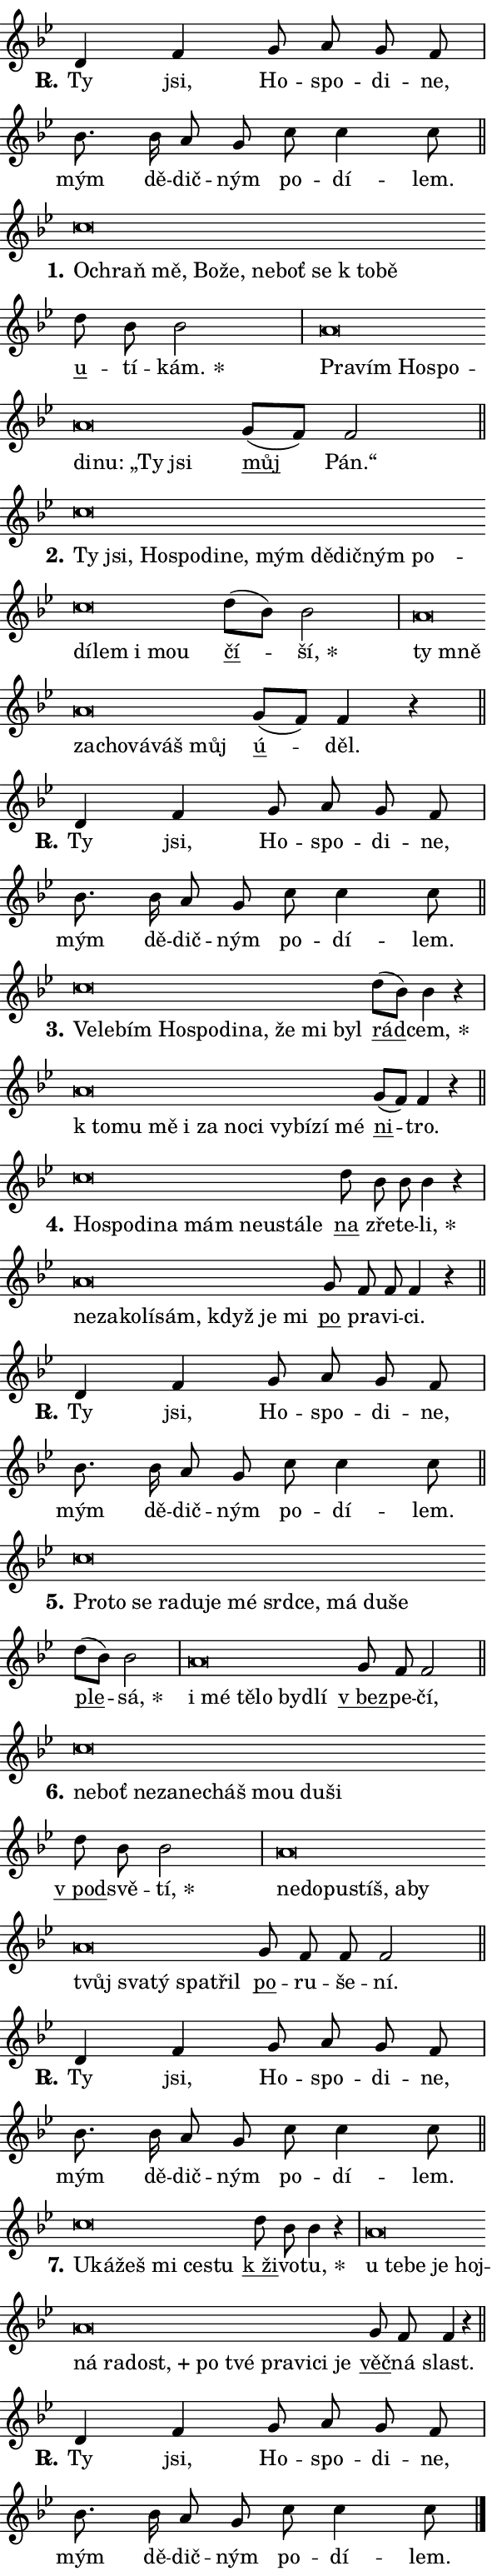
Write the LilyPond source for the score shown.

\version "2.24.0"
\header { tagline = "" }
\paper {
  indent = 0\cm
  top-margin = 0\cm
  right-margin = 0.13\cm % to fit lyric hyphens
  bottom-margin = 0\cm
  left-margin = 0\cm
  paper-width = 10\cm
  page-breaking = #ly:one-page-breaking
  system-system-spacing.basic-distance = #11
  score-system-spacing.basic-distance = #11
  ragged-last = ##f
}


%% Author: Thomas Morley
%% https://lists.gnu.org/archive/html/lilypond-user/2020-05/msg00002.html
#(define (line-position grob)
"Returns position of @var[grob} in current system:
   @code{'start}, if at first time-step
   @code{'end}, if at last time-step
   @code{'middle} otherwise
"
  (let* ((col (ly:item-get-column grob))
         (ln (ly:grob-object col 'left-neighbor))
         (rn (ly:grob-object col 'right-neighbor))
         (col-to-check-left (if (ly:grob? ln) ln col))
         (col-to-check-right (if (ly:grob? rn) rn col))
         (break-dir-left
           (and
             (ly:grob-property col-to-check-left 'non-musical #f)
             (ly:item-break-dir col-to-check-left)))
         (break-dir-right
           (and
             (ly:grob-property col-to-check-right 'non-musical #f)
             (ly:item-break-dir col-to-check-right))))
        (cond ((eqv? 1 break-dir-left) 'start)
              ((eqv? -1 break-dir-right) 'end)
              (else 'middle))))

#(define (tranparent-at-line-position vctor)
  (lambda (grob)
  "Relying on @code{line-position} select the relevant enry from @var{vctor}.
Used to determine transparency,"
    (case (line-position grob)
      ((end) (not (vector-ref vctor 0)))
      ((middle) (not (vector-ref vctor 1)))
      ((start) (not (vector-ref vctor 2))))))

noteHeadBreakVisibility =
#(define-music-function (break-visibility)(vector?)
"Makes @code{NoteHead}s transparent relying on @var{break-visibility}"
#{
  \override NoteHead.transparent =
    #(tranparent-at-line-position break-visibility)
#})

#(define delete-ledgers-for-transparent-note-heads
  (lambda (grob)
    "Reads whether a @code{NoteHead} is transparent.
If so this @code{NoteHead} is removed from @code{'note-heads} from
@var{grob}, which is supposed to be @code{LedgerLineSpanner}.
As a result ledgers are not printed for this @code{NoteHead}"
    (let* ((nhds-array (ly:grob-object grob 'note-heads))
           (nhds-list
             (if (ly:grob-array? nhds-array)
                 (ly:grob-array->list nhds-array)
                 '()))
           ;; Relies on the transparent-property being done before
           ;; Staff.LedgerLineSpanner.after-line-breaking is executed.
           ;; This is fragile ...
           (to-keep
             (remove
               (lambda (nhd)
                 (ly:grob-property nhd 'transparent #f))
               nhds-list)))
      ;; TODO find a better method to iterate over grob-arrays, similiar
      ;; to filter/remove etc for lists
      ;; For now rebuilt from scratch
      (set! (ly:grob-object grob 'note-heads)  '())
      (for-each
        (lambda (nhd)
          (ly:pointer-group-interface::add-grob grob 'note-heads nhd))
        to-keep))))

squashNotes = {
  \override NoteHead.X-extent = #'(-0.2 . 0.2)
  \override NoteHead.Y-extent = #'(-0.75 . 0)
  \override NoteHead.stencil =
    #(lambda (grob)
       (let ((pos (ly:grob-property grob 'staff-position)))
         (begin
           (if (< pos -7) (display "ERROR: Lower brevis then expected\n") (display ""))
           (if (<= pos -6) ly:text-interface::print ly:note-head::print))))
}
unSquashNotes = {
  \revert NoteHead.X-extent
  \revert NoteHead.Y-extent
  \revert NoteHead.stencil
}

hideNotes = \noteHeadBreakVisibility #begin-of-line-visible
unHideNotes = \noteHeadBreakVisibility #all-visible

% work-around for resetting accidentals
% https://lilypond.org/doc/v2.23/Documentation/notation/displaying-rhythms#unmetered-music
cadenzaMeasure = {
  \cadenzaOff
  \partial 1024 s1024
  \cadenzaOn
}

#(define-markup-command (accent layout props text) (markup?)
  "Underline accented syllable"
  (interpret-markup layout props
    #{\markup \override #'(offset . 4.3) \underline { #text }#}))

responsum = \markup \concat {
  "R" \hspace #-1.05 \path #0.1 #'((moveto 0 0.07) (lineto 0.9 0.8)) \hspace #0.05 "."
}

spaceSize = #0.6828661417322834 % exact space size for TeX Gyre Schola

\layout {
  \context {
    \Staff
    \remove "Time_signature_engraver"
    \override LedgerLineSpanner.after-line-breaking = #delete-ledgers-for-transparent-note-heads
  }
  \context {
    \Lyrics {
      \override LyricSpace.minimum-distance = \spaceSize
      \override LyricText.font-name = #"TeX Gyre Schola"
      \override LyricText.font-size = 1
      \override StanzaNumber.font-name = #"TeX Gyre Schola Bold"
      \override StanzaNumber.font-size = 1
    }
  }
  \context {
    \Score 
    \override NoteHead.text =
      #(lambda (grob) 
        (let ((pos (ly:grob-property grob 'staff-position)))
          #{\markup {
            \combine
              \halign #-0.55 \raise #(if (= pos -6) 0 0.5) \override #'(thickness . 2) \draw-line #'(3.2 . 0)
              \musicglyph "noteheads.sM1"
          }#}))
  }
}

% magnetic-lyrics.ily
%
%   written by
%     Jean Abou Samra <jean@abou-samra.fr>
%     Werner Lemberg <wl@gnu.org>
%
%   adapted by
%     Jiri Hon <jiri.hon@gmail.com>
%
% Version 2022-Apr-15

% https://www.mail-archive.com/lilypond-user@gnu.org/msg149350.html

#(define (Left_hyphen_pointer_engraver context)
   "Collect syllable-hyphen-syllable occurrences in lyrics and store
them in properties.  This engraver only looks to the left.  For
example, if the lyrics input is @code{foo -- bar}, it does the
following.

@itemize @bullet
@item
Set the @code{text} property of the @code{LyricHyphen} grob between
@q{foo} and @q{bar} to @code{foo}.

@item
Set the @code{left-hyphen} property of the @code{LyricText} grob with
text @q{foo} to the @code{LyricHyphen} grob between @q{foo} and
@q{bar}.
@end itemize

Use this auxiliary engraver in combination with the
@code{lyric-@/text::@/apply-@/magnetic-@/offset!} hook."
   (let ((hyphen #f)
         (text #f))
     (make-engraver
      (acknowledgers
       ((lyric-syllable-interface engraver grob source-engraver)
        (set! text grob)))
      (end-acknowledgers
       ((lyric-hyphen-interface engraver grob source-engraver)
        ;(when (not (grob::has-interface grob 'lyric-space-interface))
          (set! hyphen grob)));)
      ((stop-translation-timestep engraver)
       (when (and text hyphen)
         (ly:grob-set-object! text 'left-hyphen hyphen))
       (set! text #f)
       (set! hyphen #f)))))

#(define (lyric-text::apply-magnetic-offset! grob)
   "If the space between two syllables is less than the value in
property @code{LyricText@/.details@/.squash-threshold}, move the right
syllable to the left so that it gets concatenated with the left
syllable.

Use this function as a hook for
@code{LyricText@/.after-@/line-@/breaking} if the
@code{Left_@/hyphen_@/pointer_@/engraver} is active."
   (let ((hyphen (ly:grob-object grob 'left-hyphen #f)))
     (when hyphen
       (let ((left-text (ly:spanner-bound hyphen LEFT)))
         (when (grob::has-interface left-text 'lyric-syllable-interface)
           (let* ((common (ly:grob-common-refpoint grob left-text X))
                  (this-x-ext (ly:grob-extent grob common X))
                  (left-x-ext
                   (begin
                     ;; Trigger magnetism for left-text.
                     (ly:grob-property left-text 'after-line-breaking)
                     (ly:grob-extent left-text common X)))
                  ;; `delta` is the gap width between two syllables.
                  (delta (- (interval-start this-x-ext)
                            (interval-end left-x-ext)))
                  (details (ly:grob-property grob 'details))
                  (threshold (assoc-get 'squash-threshold details 0.2)))
             (when (< delta threshold)
               (let* (;; We have to manipulate the input text so that
                      ;; ligatures crossing syllable boundaries are not
                      ;; disabled.  For languages based on the Latin
                      ;; script this is essentially a beautification.
                      ;; However, for non-Western scripts it can be a
                      ;; necessity.
                      (lt (ly:grob-property left-text 'text))
                      (rt (ly:grob-property grob 'text))
                      (is-space (grob::has-interface hyphen 'lyric-space-interface))
                      (space (if is-space " " ""))
                      (extra-delta (if is-space spaceSize 0))
                      ;; Append new syllable.
                      (ltrt-space (if (and (string? lt) (string? rt))
                                (string-append lt space rt)
                                (make-concat-markup (list lt space rt))))
                      ;; Right-align `ltrt` to the right side.
                      (ltrt-space-markup (grob-interpret-markup
                               grob
                               (make-translate-markup
                                (cons (interval-length this-x-ext) 0)
                                (make-right-align-markup ltrt-space)))))
                 (begin
                   ;; Don't print `left-text`.
                   (ly:grob-set-property! left-text 'stencil #f)
                   ;; Set text and stencil (which holds all collected
                   ;; syllables so far) and shift it to the left.
                   (ly:grob-set-property! grob 'text ltrt-space)
                   (ly:grob-set-property! grob 'stencil ltrt-space-markup)
                   (ly:grob-translate-axis! grob (- (- delta extra-delta)) X))))))))))


#(define (lyric-hyphen::displace-bounds-first grob)
   ;; Make very sure this callback isn't triggered too early.
   (let ((left (ly:spanner-bound grob LEFT))
         (right (ly:spanner-bound grob RIGHT)))
     (ly:grob-property left 'after-line-breaking)
     (ly:grob-property right 'after-line-breaking)
     (ly:lyric-hyphen::print grob)))

squashThreshold = #0.4

\layout {
  \context {
    \Lyrics
    \consists #Left_hyphen_pointer_engraver
    \override LyricText.after-line-breaking =
      #lyric-text::apply-magnetic-offset!
    \override LyricHyphen.stencil = #lyric-hyphen::displace-bounds-first
    \override LyricText.details.squash-threshold = \squashThreshold
    \override LyricHyphen.minimum-distance = 0
    \override LyricHyphen.minimum-length = \squashThreshold
  }
}

squashText = \override LyricText.details.squash-threshold = 9999
unSquashText = \override LyricText.details.squash-threshold = \squashThreshold

leftText = \override LyricText.self-alignment-X = #LEFT
unLeftText = \revert LyricText.self-alignment-X

starOffset = #(lambda (grob) 
                (let ((x_offset (ly:self-alignment-interface::aligned-on-x-parent grob)))
                  (if (= x_offset 0) 0 (+ x_offset 1.2))))

star = #(define-music-function (syllable)(string?)
"Append star separator at the end of a syllable"
#{
  \once \override LyricText.X-offset = #starOffset
  \lyricmode { \markup {
    #syllable
    \override #'((font-name . "TeX Gyre Schola Bold")) \hspace #0.2 \lower #0.65 \larger "*"
  } }
#})

starAccent = #(define-music-function (syllable)(string?)
"Append star separator at the end of a syllable and make accent"
#{
  \once \override LyricText.X-offset = #starOffset
  \lyricmode { \markup {
    \accent #syllable
    \override #'((font-name . "TeX Gyre Schola Bold")) \hspace #0.2 \lower #0.65 \larger "*"
  } }
#})

breath = #(define-music-function (syllable)(string?)
"Append breathing indicator at the end of a syllable"
#{
  \lyricmode { \markup { #syllable "+" } }
#})

optionalBreath = #(define-music-function (syllable)(string?)
"Append optional breathing indicator at the end of a syllable"
#{
  \lyricmode { \markup { #syllable "(+)" } }
#})


\score {
    <<
        \new Voice = "melody" { \cadenzaOn \key bes \major \relative { d'4 f g8 a g f \cadenzaMeasure \bar "|" bes8. bes16 a8 g \bar "" c c4 c8 \cadenzaMeasure \bar "||" \break } }
        \new Lyrics \lyricsto "melody" { \lyricmode { \set stanza = \responsum
Ty jsi, Ho -- spo -- di -- ne, mým dě -- dič -- ným po -- dí -- lem. } }
    >>
    \layout {}
}

\score {
    <<
        \new Voice = "melody" { \cadenzaOn \key bes \major \relative { \squashNotes c''\breve*1/16 \hideNotes \breve*1/16 \bar "" \breve*1/16 \bar "" \breve*1/16 \bar "" \breve*1/16 \bar "" \breve*1/16 \bar "" \breve*1/16 \bar "" \breve*1/16 \bar "" \breve*1/16 \breve*1/16 \bar "" \unHideNotes \unSquashNotes \bar "" d8 bes bes2 \cadenzaMeasure \bar "|" \squashNotes a\breve*1/16 \hideNotes \breve*1/16 \bar "" \breve*1/16 \bar "" \breve*1/16 \bar "" \breve*1/16 \bar "" \breve*1/16 \bar "" \breve*1/16 \breve*1/16 \bar "" \unHideNotes \unSquashNotes \bar "" g8[( f)] f2 \cadenzaMeasure \bar "||" \break } }
        \new Lyrics \lyricsto "melody" { \lyricmode { \set stanza = "1."
\leftText O -- \squashText chraň mě, Bo -- že, ne -- boť se "k to" -- bě \unLeftText \unSquashText \markup \accent u -- tí -- \star kám. \leftText Pra -- \squashText vím Ho -- spo -- di -- nu: „Ty jsi \unLeftText \unSquashText \markup \accent můj Pán.“ } }
    >>
    \layout {}
}

\score {
    <<
        \new Voice = "melody" { \cadenzaOn \key bes \major \relative { \squashNotes c''\breve*1/16 \hideNotes \breve*1/16 \bar "" \breve*1/16 \bar "" \breve*1/16 \bar "" \breve*1/16 \bar "" \breve*1/16 \bar "" \breve*1/16 \bar "" \breve*1/16 \bar "" \breve*1/16 \bar "" \breve*1/16 \bar "" \breve*1/16 \bar "" \breve*1/16 \bar "" \breve*1/16 \bar "" \breve*1/16 \breve*1/16 \bar "" \unHideNotes \unSquashNotes \bar "" d8[( bes)] bes2 \cadenzaMeasure \bar "|" \squashNotes a\breve*1/16 \hideNotes \breve*1/16 \bar "" \breve*1/16 \bar "" \breve*1/16 \bar "" \breve*1/16 \bar "" \breve*1/16 \breve*1/16 \bar "" \unHideNotes \unSquashNotes \bar "" g8[( f)] f4 r \cadenzaMeasure \bar "||" \break } }
        \new Lyrics \lyricsto "melody" { \lyricmode { \set stanza = "2."
\leftText Ty \squashText jsi, Ho -- spo -- di -- ne, mým dě -- dič -- ným po -- dí -- lem i mou \unLeftText \unSquashText \markup \accent čí -- \star ší, \leftText ty \squashText mně za -- cho -- vá -- váš můj \unLeftText \unSquashText \markup \accent ú -- děl. } }
    >>
    \layout {}
}

\score {
    <<
        \new Voice = "melody" { \cadenzaOn \key bes \major \relative { d'4 f g8 a g f \cadenzaMeasure \bar "|" bes8. bes16 a8 g \bar "" c c4 c8 \cadenzaMeasure \bar "||" \break } }
        \new Lyrics \lyricsto "melody" { \lyricmode { \set stanza = \responsum
Ty jsi, Ho -- spo -- di -- ne, mým dě -- dič -- ným po -- dí -- lem. } }
    >>
    \layout {}
}

\score {
    <<
        \new Voice = "melody" { \cadenzaOn \key bes \major \relative { \squashNotes c''\breve*1/16 \hideNotes \breve*1/16 \bar "" \breve*1/16 \bar "" \breve*1/16 \bar "" \breve*1/16 \bar "" \breve*1/16 \bar "" \breve*1/16 \bar "" \breve*1/16 \bar "" \breve*1/16 \breve*1/16 \bar "" \unHideNotes \unSquashNotes \bar "" d8[( bes)] bes4 r \cadenzaMeasure \bar "|" \squashNotes a\breve*1/16 \hideNotes \breve*1/16 \bar "" \breve*1/16 \bar "" \breve*1/16 \bar "" \breve*1/16 \bar "" \breve*1/16 \bar "" \breve*1/16 \bar "" \breve*1/16 \bar "" \breve*1/16 \bar "" \breve*1/16 \breve*1/16 \bar "" \unHideNotes \unSquashNotes \bar "" g8[( f)] f4 r \cadenzaMeasure \bar "||" \break } }
        \new Lyrics \lyricsto "melody" { \lyricmode { \set stanza = "3."
\leftText Ve -- \squashText le -- bím Ho -- spo -- di -- na, že mi byl \unLeftText \unSquashText \markup \accent rád -- \star cem, \leftText "k to" -- \squashText mu mě i za no -- ci vy -- bí -- zí mé \unLeftText \unSquashText \markup \accent ni -- tro. } }
    >>
    \layout {}
}

\score {
    <<
        \new Voice = "melody" { \cadenzaOn \key bes \major \relative { \squashNotes c''\breve*1/16 \hideNotes \breve*1/16 \bar "" \breve*1/16 \bar "" \breve*1/16 \bar "" \breve*1/16 \bar "" \breve*1/16 \bar "" \breve*1/16 \bar "" \breve*1/16 \breve*1/16 \bar "" \unHideNotes \unSquashNotes \bar "" d8 bes bes bes4 r \cadenzaMeasure \bar "|" \squashNotes a\breve*1/16 \hideNotes \breve*1/16 \bar "" \breve*1/16 \bar "" \breve*1/16 \bar "" \breve*1/16 \bar "" \breve*1/16 \bar "" \breve*1/16 \breve*1/16 \bar "" \unHideNotes \unSquashNotes \bar "" g8 f f f4 r \cadenzaMeasure \bar "||" \break } }
        \new Lyrics \lyricsto "melody" { \lyricmode { \set stanza = "4."
\leftText Ho -- \squashText spo -- di -- na mám ne -- u -- stá -- le \unLeftText \unSquashText \markup \accent na zře -- te -- \star li, \leftText ne -- \squashText za -- ko -- lí -- sám, když je mi \unLeftText \unSquashText \markup \accent po pra -- vi -- ci. } }
    >>
    \layout {}
}

\score {
    <<
        \new Voice = "melody" { \cadenzaOn \key bes \major \relative { d'4 f g8 a g f \cadenzaMeasure \bar "|" bes8. bes16 a8 g \bar "" c c4 c8 \cadenzaMeasure \bar "||" \break } }
        \new Lyrics \lyricsto "melody" { \lyricmode { \set stanza = \responsum
Ty jsi, Ho -- spo -- di -- ne, mým dě -- dič -- ným po -- dí -- lem. } }
    >>
    \layout {}
}

\score {
    <<
        \new Voice = "melody" { \cadenzaOn \key bes \major \relative { \squashNotes c''\breve*1/16 \hideNotes \breve*1/16 \bar "" \breve*1/16 \bar "" \breve*1/16 \bar "" \breve*1/16 \bar "" \breve*1/16 \bar "" \breve*1/16 \bar "" \breve*1/16 \bar "" \breve*1/16 \bar "" \breve*1/16 \bar "" \breve*1/16 \breve*1/16 \bar "" \unHideNotes \unSquashNotes \bar "" d8[( bes)] bes2 \cadenzaMeasure \bar "|" \squashNotes a\breve*1/16 \hideNotes \breve*1/16 \bar "" \breve*1/16 \bar "" \breve*1/16 \bar "" \breve*1/16 \breve*1/16 \bar "" \unHideNotes \unSquashNotes \bar "" g8 f f2 \cadenzaMeasure \bar "||" \break } }
        \new Lyrics \lyricsto "melody" { \lyricmode { \set stanza = "5."
\leftText Pro -- \squashText to se ra -- du -- je mé srd -- ce, má du -- še \unLeftText \unSquashText \markup \accent ple -- \star sá, \leftText i \squashText mé tě -- lo by -- dlí \unLeftText \unSquashText \markup \accent "v bez" -- pe -- čí, } }
    >>
    \layout {}
}

\score {
    <<
        \new Voice = "melody" { \cadenzaOn \key bes \major \relative { \squashNotes c''\breve*1/16 \hideNotes \breve*1/16 \bar "" \breve*1/16 \bar "" \breve*1/16 \bar "" \breve*1/16 \bar "" \breve*1/16 \bar "" \breve*1/16 \bar "" \breve*1/16 \breve*1/16 \bar "" \unHideNotes \unSquashNotes \bar "" d8 bes bes2 \cadenzaMeasure \bar "|" \squashNotes a\breve*1/16 \hideNotes \breve*1/16 \bar "" \breve*1/16 \bar "" \breve*1/16 \bar "" \breve*1/16 \bar "" \breve*1/16 \bar "" \breve*1/16 \bar "" \breve*1/16 \bar "" \breve*1/16 \bar "" \breve*1/16 \breve*1/16 \bar "" \unHideNotes \unSquashNotes \bar "" g8 f f f2 \cadenzaMeasure \bar "||" \break } }
        \new Lyrics \lyricsto "melody" { \lyricmode { \set stanza = "6."
\leftText ne -- \squashText boť ne -- za -- ne -- cháš mou du -- ši \unLeftText \unSquashText \markup \accent "v pod" -- svě -- \star tí, \leftText ne -- \squashText do -- pu -- stíš, a -- by tvůj sva -- tý spa -- třil \unLeftText \unSquashText \markup \accent po -- ru -- še -- ní. } }
    >>
    \layout {}
}

\score {
    <<
        \new Voice = "melody" { \cadenzaOn \key bes \major \relative { d'4 f g8 a g f \cadenzaMeasure \bar "|" bes8. bes16 a8 g \bar "" c c4 c8 \cadenzaMeasure \bar "||" \break } }
        \new Lyrics \lyricsto "melody" { \lyricmode { \set stanza = \responsum
Ty jsi, Ho -- spo -- di -- ne, mým dě -- dič -- ným po -- dí -- lem. } }
    >>
    \layout {}
}

\score {
    <<
        \new Voice = "melody" { \cadenzaOn \key bes \major \relative { \squashNotes c''\breve*1/16 \hideNotes \breve*1/16 \bar "" \breve*1/16 \bar "" \breve*1/16 \bar "" \breve*1/16 \breve*1/16 \bar "" \unHideNotes \unSquashNotes \bar "" d8 bes bes4 r \cadenzaMeasure \bar "|" \squashNotes a\breve*1/16 \hideNotes \breve*1/16 \bar "" \breve*1/16 \bar "" \breve*1/16 \bar "" \breve*1/16 \bar "" \breve*1/16 \bar "" \breve*1/16 \bar "" \breve*1/16 \bar "" \breve*1/16 \bar "" \breve*1/16 \bar "" \breve*1/16 \bar "" \breve*1/16 \bar "" \breve*1/16 \breve*1/16 \bar "" \unHideNotes \unSquashNotes \bar "" g8 f f4 r \cadenzaMeasure \bar "||" \break } }
        \new Lyrics \lyricsto "melody" { \lyricmode { \set stanza = "7."
\leftText U -- \squashText ká -- žeš mi ce -- stu \unLeftText \unSquashText \markup \accent "k ži" -- vo -- \star tu, \leftText u \squashText te -- be je hoj -- ná ra -- \breath "dost," po tvé pra -- vi -- ci je \unLeftText \unSquashText \markup \accent věč -- ná slast. } }
    >>
    \layout {}
}

\score {
    <<
        \new Voice = "melody" { \cadenzaOn \key bes \major \relative { d'4 f g8 a g f \cadenzaMeasure \bar "|" bes8. bes16 a8 g \bar "" c c4 c8 \cadenzaMeasure \bar "||" \break } \bar "|." }
        \new Lyrics \lyricsto "melody" { \lyricmode { \set stanza = \responsum
Ty jsi, Ho -- spo -- di -- ne, mým dě -- dič -- ným po -- dí -- lem. } }
    >>
    \layout {}
}
